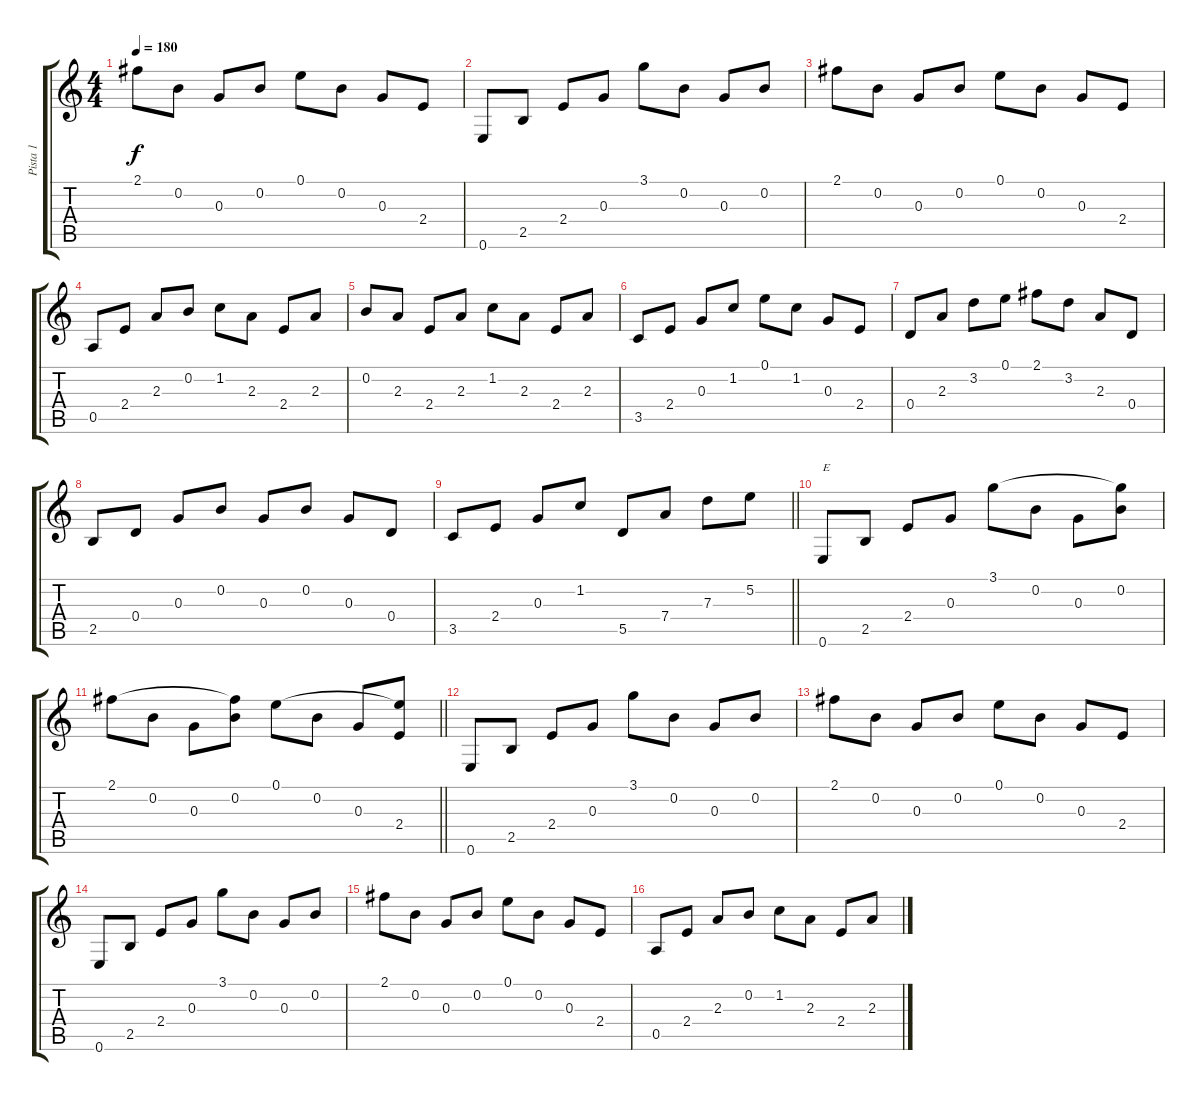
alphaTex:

\track ("Pista 1" "Pista 1") {instrument distortionguitar}
\staff {score tabs}
\tuning (E4 B3 G3 D3 A2 E2) {hide}
\ts (4 4)
\tempo 180
\clef g2
\ks c
2.1.8{dy f} 0.2.8 0.3.8 0.2.8 0.1.8 0.2.8 0.3.8 2.4.8 |
0.6.8 2.5.8 2.4.8 0.3.8 3.1.8 0.2.8 0.3.8 0.2.8 |
2.1.8 0.2.8 0.3.8 0.2.8 0.1.8 0.2.8 0.3.8 2.4.8 |
0.5.8 2.4.8 2.3.8 0.2.8 1.2.8 2.3.8 2.4.8 2.3.8 |
0.2.8 2.3.8 2.4.8 2.3.8 1.2.8 2.3.8 2.4.8 2.3.8 |
3.5.8 2.4.8 0.3.8 1.2.8 0.1.8 1.2.8 0.3.8 2.4.8 |
0.4.8 2.3.8 3.2.8 0.1.8 2.1.8 3.2.8 2.3.8 0.4.8 |
2.5.8 0.4.8 0.3.8 0.2.8 0.3.8 0.2.8 0.3.8 0.4.8 |
\barLineRight lightlight
3.5.8 2.4.8 0.3.8 1.2.8 5.5.8 7.4.8 7.3.8 5.2.8 |
0.6.8{txt "E"} 2.5.8 2.4.8 0.3.8 3.1.8 0.2.8 0.3.8 (3.1{t} 0.2).8 |
\barLineRight lightlight
2.1.8 0.2.8 0.3.8 (2.1{t} 0.2).8 0.1.8 0.2.8 0.3.8 (0.1{t} 2.4).8 |
0.6.8 2.5.8 2.4.8 0.3.8 3.1.8 0.2.8 0.3.8 0.2.8 |
2.1.8 0.2.8 0.3.8 0.2.8 0.1.8 0.2.8 0.3.8 2.4.8 |
0.6.8 2.5.8 2.4.8 0.3.8 3.1.8 0.2.8 0.3.8 0.2.8 |
2.1.8 0.2.8 0.3.8 0.2.8 0.1.8 0.2.8 0.3.8 2.4.8 |
0.5.8 2.4.8 2.3.8 0.2.8 1.2.8 2.3.8 2.4.8 2.3.8
